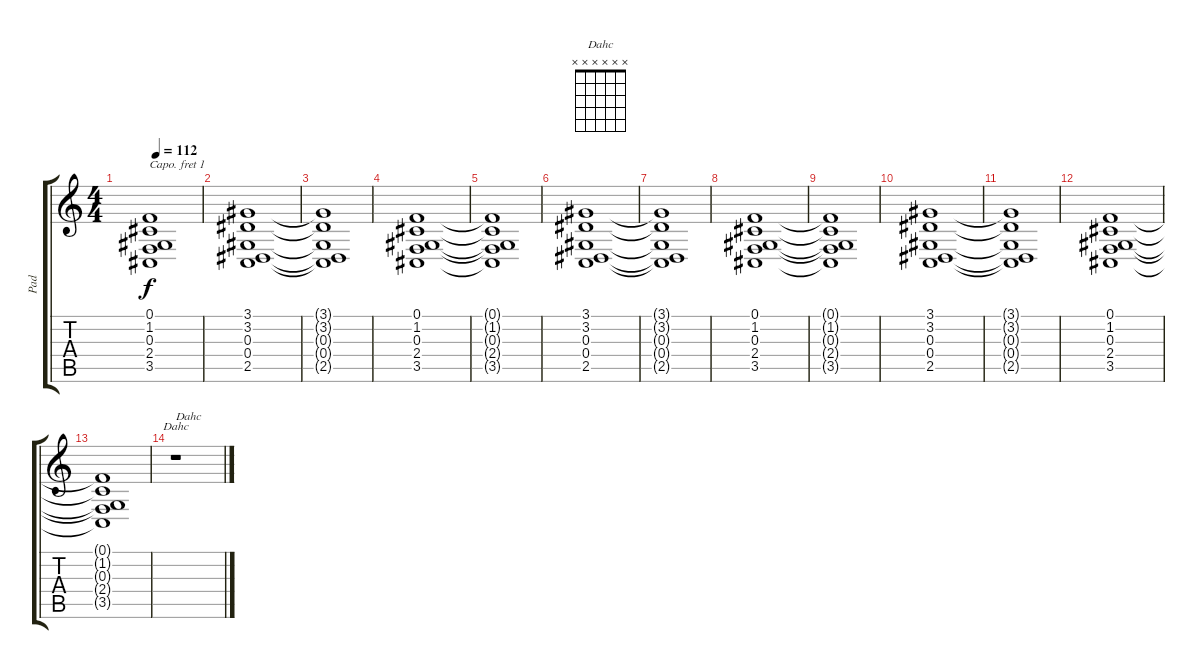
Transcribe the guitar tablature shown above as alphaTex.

\track ("Pad" "Pad") {instrument voiceoohs}
\staff {score tabs}
\capo 1
\tuning (E4 B3 G3 D3 A2 E2) {hide}
\chord ("Dahc" x x x x x x)
\ts (4 4)
\tempo 112
\clef g2
\ks c
(0.1{t} 1.2{t} 0.3{t} 2.4{t} 3.5{t}).1{dy f} |
(3.1 3.2 0.3 0.4 2.5).1 |
(3.1{t} 3.2{t} 0.3{t} 0.4{t} 2.5{t}).1 |
(0.1 1.2 0.3 2.4 3.5).1 |
(0.1{t} 1.2{t} 0.3{t} 2.4{t} 3.5{t}).1 |
(3.1 3.2 0.3 0.4 2.5).1 |
(3.1{t} 3.2{t} 0.3{t} 0.4{t} 2.5{t}).1 |
(0.1 1.2 0.3 2.4 3.5).1 |
(0.1{t} 1.2{t} 0.3{t} 2.4{t} 3.5{t}).1{volume 0} |
(3.1 3.2 0.3 0.4 2.5).1 |
(3.1{t} 3.2{t} 0.3{t} 0.4{t} 2.5{t}).1 |
(0.1 1.2 0.3 2.4 3.5).1 |
(0.1{t} 1.2{t} 0.3{t} 2.4{t} 3.5{t}).1 |
r.1{ch "Dahc" txt "Dahc"}
